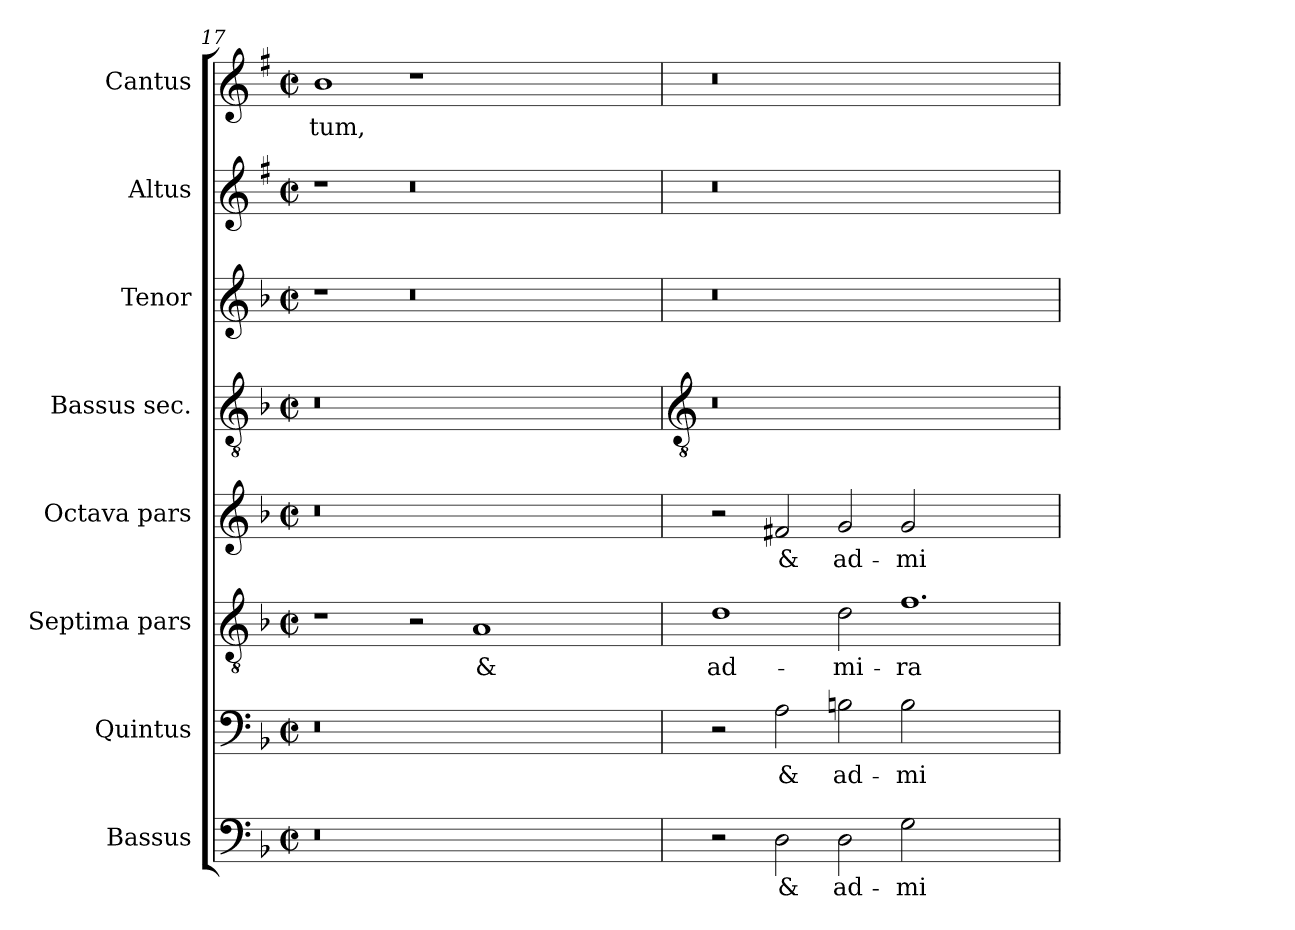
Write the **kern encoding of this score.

**kern	**text	**kern	**text	**kern	**text	**kern	**text	**kern	**kern	**kern	**kern	**text
*part8	*part8	*part7	*part7	*part6	*part6	*part5	*part5	*part4	*part3	*part2	*part1	*part1
*staff8	*staff8	*staff7	*staff7	*staff6	*staff6	*staff5	*staff5	*staff4	*staff3	*staff2	*staff1	*staff1
*I"Bassus	*	*I"Quintus	*	*I"Septima pars	*	*I"Octava pars	*	*I"Bassus sec.	*I"Tenor	*I"Altus	*I"Cantus	*
*clefF4	*	*clefF4	*	*clefGv2	*	*clefG2	*	*clefGv2	*clefG2	*clefG2	*clefG2	*
*	*	*	*	*	*	*	*	*	*	*ITrd1c2	*ITrd1c2	*
*k[b-]	*	*k[b-]	*	*k[b-]	*	*k[b-]	*	*k[b-]	*k[b-]	*k[b-]	*k[b-]	*
*F:	*	*F:	*	*F:	*	*F:	*	*F:	*F:	*F:	*F:	*
*M4/2	*	*M4/2	*	*M4/2	*	*M4/2	*	*M4/2	*M4/2	*M4/2	*M4/2	*
*met(c|)	*	*met(c|)	*	*met(c|)	*	*met(c|)	*	*met(c|)	*met(c|)	*met(c|)	*met(c|)	*
=17	=17	=17	=17	=17	=17	=17	=17	=17	=17	=17	=17	=17
!	!	!	!	!	!	!	!	!	!	!	!	!LO:LY:b
0r	.	0r	.	1r	.	0r	.	0r	1r	1r	1a	-tum,
.	.	.	.	2r	.	.	.	.	0r	0r	1r	.
!	!	!	!	!	!LO:LY:b	!	!	!	!	!	!	!
.	.	.	.	1A	&	.	.	.	.	.	.	.
1ryy	.	1ryy	.	.	.	1ryy	.	1ryy	.	.	1ryy	.
.	.	.	.	2ryy	.	.	.	.	.	.	.	.
!!LO:LB:g=z
=18	=18	=18	=18	=18	=18	=18	=18	=18	=18	=18	=18	=18
*	*	*	*	*	*	*	*	*clefGv2	*	*	*	*
!	!	!	!	!	!LO:LY:b	!	!	!	!	!	!	!
2r	.	2r	.	1d	ad-	2r	.	0r	0r	0r	0r	.
!	!LO:LY:b	!	!LO:LY:b	!	!	!	!LO:LY:b	!	!	!	!	!
2D	&	2A	&	.	.	2f#X	&	.	.	.	.	.
!	!LO:LY:b	!	!LO:LY:b	!	!LO:LY:b	!	!LO:LY:b	!	!	!	!	!
2D	ad-	2Bn	ad-	2d	-mi-	2g	ad-	.	.	.	.	.
!	!LO:LY:b	!	!LO:LY:b	!	!LO:LY:b	!	!LO:LY:b	!	!	!	!	!
2G	-mi-	2B	-mi-	1.f	-ra-	2g	-mi-	.	.	.	.	.
1ryy	.	1ryy	.	.	.	1ryy	.	1ryy	1ryy	1ryy	1ryy	.
=	=	=	=	=	=	=	=	=	=	=	=	=
*-	*-	*-	*-	*-	*-	*-	*-	*-	*-	*-	*-	*-
